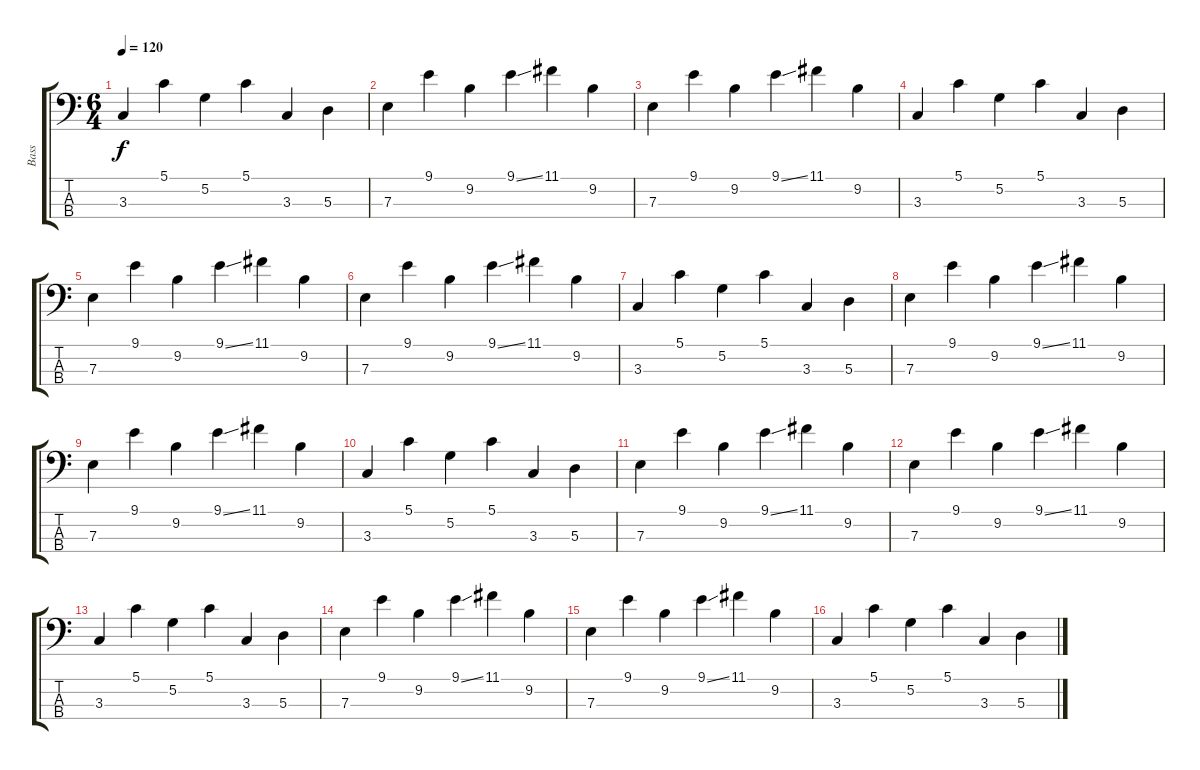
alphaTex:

\track ("Bass" "Bass") {instrument electricbasspick}
\staff {score tabs}
\tuning (G2 D2 A1 E1) {hide}
\ts (6 4)
\tempo 120
\clef f4
\ks c
3.3.4{dy f} 5.1.4 5.2.4 5.1.4 3.3.4 5.3.4 |
7.3.4 9.1.4 9.2.4 9.1{ss}.4 11.1.4 9.2.4 |
7.3.4 9.1.4 9.2.4 9.1{ss}.4 11.1.4 9.2.4 |
3.3.4 5.1.4 5.2.4 5.1.4 3.3.4 5.3.4 |
7.3.4 9.1.4 9.2.4 9.1{ss}.4 11.1.4 9.2.4 |
7.3.4 9.1.4 9.2.4 9.1{ss}.4 11.1.4 9.2.4 |
3.3.4 5.1.4 5.2.4 5.1.4 3.3.4 5.3.4 |
7.3.4 9.1.4 9.2.4 9.1{ss}.4 11.1.4 9.2.4 |
7.3.4 9.1.4 9.2.4 9.1{ss}.4 11.1.4 9.2.4 |
3.3.4 5.1.4 5.2.4 5.1.4 3.3.4 5.3.4 |
7.3.4 9.1.4 9.2.4 9.1{ss}.4 11.1.4 9.2.4 |
7.3.4 9.1.4 9.2.4 9.1{ss}.4 11.1.4 9.2.4 |
3.3.4 5.1.4 5.2.4 5.1.4 3.3.4 5.3.4 |
7.3.4 9.1.4 9.2.4 9.1{ss}.4 11.1.4 9.2.4 |
7.3.4 9.1.4 9.2.4 9.1{ss}.4 11.1.4 9.2.4 |
3.3.4 5.1.4 5.2.4 5.1.4 3.3.4 5.3.4
